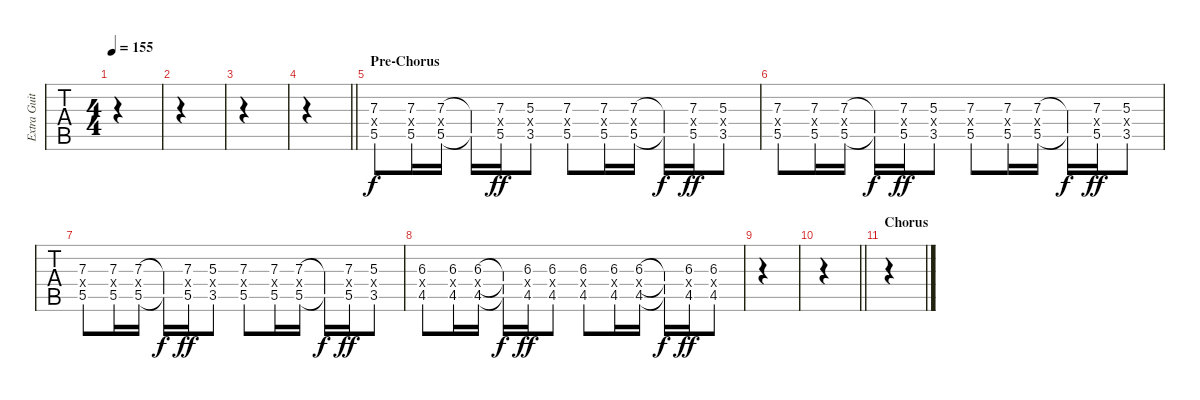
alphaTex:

\track ("Extra Guitar Two" "Extra Guit") {instrument distortionguitar}
\staff {tabs}
\tuning (Eb4 Bb3 Gb3 Db3 Ab2 Eb2) {hide}
\ts (4 4)
\tempo 155
\clef g2
\ks c
|
|
|
\barLineRight lightlight
|
\section ("" "Pre-Chorus")
(7.3 5.4{x} 5.5).8 (7.3 5.4{x} 5.5).16 (7.3 5.4{x} 5.5).16 (7.3{t} 5.5{t}).16{dy f} (7.3 5.4{x} 5.5).16{dy ff} (5.3 3.4{x} 3.5).8 (7.3 5.4{x} 5.5).8 (7.3 5.4{x} 5.5).16 (7.3 5.4{x} 5.5).16 (7.3{t} 5.5{t}).16{dy f} (7.3 5.4{x} 5.5).16{dy ff} (5.3 3.4{x} 3.5).8 |
(7.3 5.4{x} 5.5).8 (7.3 5.4{x} 5.5).16 (7.3 5.4{x} 5.5).16 (7.3{t} 5.5{t}).16{dy f} (7.3 5.4{x} 5.5).16{dy ff} (5.3 3.4{x} 3.5).8 (7.3 5.4{x} 5.5).8 (7.3 5.4{x} 5.5).16 (7.3 5.4{x} 5.5).16 (7.3{t} 5.5{t}).16{dy f} (7.3 5.4{x} 5.5).16{dy ff} (5.3 3.4{x} 3.5).8 |
(7.3 5.4{x} 5.5).8 (7.3 5.4{x} 5.5).16 (7.3 5.4{x} 5.5).16 (7.3{t} 5.5{t}).16{dy f} (7.3 5.4{x} 5.5).16{dy ff} (5.3 3.4{x} 3.5).8 (7.3 5.4{x} 5.5).8 (7.3 5.4{x} 5.5).16 (7.3 5.4{x} 5.5).16 (7.3{t} 5.5{t}).16{dy f} (7.3 5.4{x} 5.5).16{dy ff} (5.3 3.4{x} 3.5).8 |
(6.3 4.4{x} 4.5).8 (6.3 4.4{x} 4.5).16 (6.3 4.4{x} 4.5).16 (6.3{t} 4.4{t} 4.5{t}).16{dy f} (6.3 4.4{x} 4.5).16{dy ff} (6.3 4.4{x} 4.5).8 (6.3 4.4{x} 4.5).8 (6.3 4.4{x} 4.5).16 (6.3 4.4{x} 4.5).16 (6.3{t} 4.4{t} 4.5{t}).16{dy f} (6.3 4.4{x} 4.5).16{dy ff} (6.3 4.4{x} 4.5).8 |
|
\barLineRight lightlight
|
\section ("" "Chorus")
